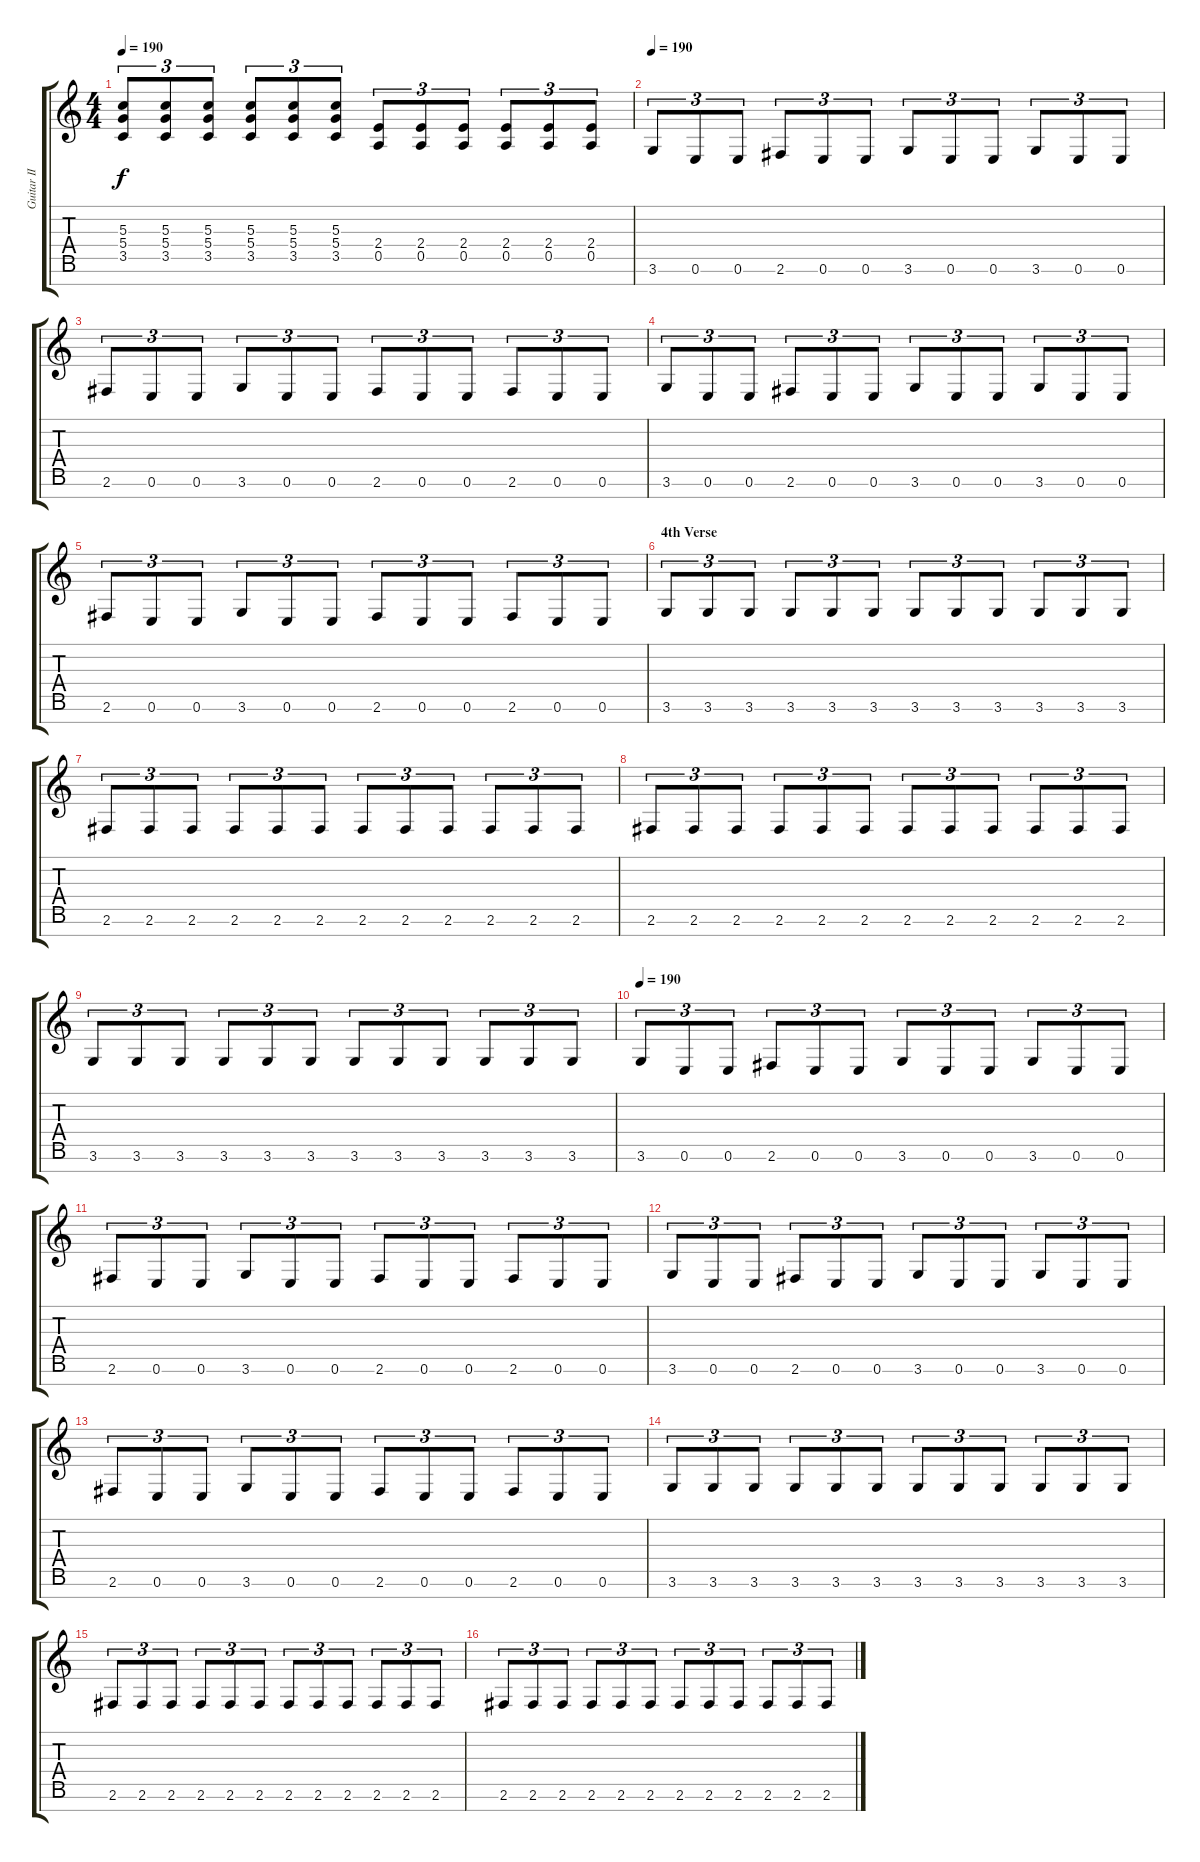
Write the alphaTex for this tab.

\track ("Guitar II" "Guitar II") {instrument distortionguitar}
\staff {score tabs}
\tuning (E4 B3 G3 D3 A2 E2 B1) {hide}
\ts (4 4)
\tempo 190
\clef g2
\ks c
(5.3 5.4 3.5).8{tu (3 2) dy f} (5.3 5.4 3.5).8{tu (3 2)} (5.3 5.4 3.5).8{tu (3 2)} (5.3 5.4 3.5).8{tu (3 2)} (5.3 5.4 3.5).8{tu (3 2)} (5.3 5.4 3.5).8{tu (3 2)} (2.4 0.5).8{tu (3 2)} (2.4 0.5).8{tu (3 2)} (2.4 0.5).8{tu (3 2)} (2.4 0.5).8{tu (3 2)} (2.4 0.5).8{tu (3 2)} (2.4 0.5).8{tu (3 2)} |
\tempo 190
3.6.8{tu (3 2)} 0.6.8{tu (3 2)} 0.6.8{tu (3 2)} 2.6.8{tu (3 2)} 0.6.8{tu (3 2)} 0.6.8{tu (3 2)} 3.6.8{tu (3 2)} 0.6.8{tu (3 2)} 0.6.8{tu (3 2)} 3.6.8{tu (3 2)} 0.6.8{tu (3 2)} 0.6.8{tu (3 2)} |
2.6.8{tu (3 2)} 0.6.8{tu (3 2)} 0.6.8{tu (3 2)} 3.6.8{tu (3 2)} 0.6.8{tu (3 2)} 0.6.8{tu (3 2)} 2.6.8{tu (3 2)} 0.6.8{tu (3 2)} 0.6.8{tu (3 2)} 2.6.8{tu (3 2)} 0.6.8{tu (3 2)} 0.6.8{tu (3 2)} |
3.6.8{tu (3 2)} 0.6.8{tu (3 2)} 0.6.8{tu (3 2)} 2.6.8{tu (3 2)} 0.6.8{tu (3 2)} 0.6.8{tu (3 2)} 3.6.8{tu (3 2)} 0.6.8{tu (3 2)} 0.6.8{tu (3 2)} 3.6.8{tu (3 2)} 0.6.8{tu (3 2)} 0.6.8{tu (3 2)} |
2.6.8{tu (3 2)} 0.6.8{tu (3 2)} 0.6.8{tu (3 2)} 3.6.8{tu (3 2)} 0.6.8{tu (3 2)} 0.6.8{tu (3 2)} 2.6.8{tu (3 2)} 0.6.8{tu (3 2)} 0.6.8{tu (3 2)} 2.6.8{tu (3 2)} 0.6.8{tu (3 2)} 0.6.8{tu (3 2)} |
\section ("" "4th Verse")
3.6.8{tu (3 2)} 3.6.8{tu (3 2)} 3.6.8{tu (3 2)} 3.6.8{tu (3 2)} 3.6.8{tu (3 2)} 3.6.8{tu (3 2)} 3.6.8{tu (3 2)} 3.6.8{tu (3 2)} 3.6.8{tu (3 2)} 3.6.8{tu (3 2)} 3.6.8{tu (3 2)} 3.6.8{tu (3 2)} |
2.6.8{tu (3 2)} 2.6.8{tu (3 2)} 2.6.8{tu (3 2)} 2.6.8{tu (3 2)} 2.6.8{tu (3 2)} 2.6.8{tu (3 2)} 2.6.8{tu (3 2)} 2.6.8{tu (3 2)} 2.6.8{tu (3 2)} 2.6.8{tu (3 2)} 2.6.8{tu (3 2)} 2.6.8{tu (3 2)} |
2.6.8{tu (3 2)} 2.6.8{tu (3 2)} 2.6.8{tu (3 2)} 2.6.8{tu (3 2)} 2.6.8{tu (3 2)} 2.6.8{tu (3 2)} 2.6.8{tu (3 2)} 2.6.8{tu (3 2)} 2.6.8{tu (3 2)} 2.6.8{tu (3 2)} 2.6.8{tu (3 2)} 2.6.8{tu (3 2)} |
3.6.8{tu (3 2)} 3.6.8{tu (3 2)} 3.6.8{tu (3 2)} 3.6.8{tu (3 2)} 3.6.8{tu (3 2)} 3.6.8{tu (3 2)} 3.6.8{tu (3 2)} 3.6.8{tu (3 2)} 3.6.8{tu (3 2)} 3.6.8{tu (3 2)} 3.6.8{tu (3 2)} 3.6.8{tu (3 2)} |
\tempo 190
3.6.8{tu (3 2)} 0.6.8{tu (3 2)} 0.6.8{tu (3 2)} 2.6.8{tu (3 2)} 0.6.8{tu (3 2)} 0.6.8{tu (3 2)} 3.6.8{tu (3 2)} 0.6.8{tu (3 2)} 0.6.8{tu (3 2)} 3.6.8{tu (3 2)} 0.6.8{tu (3 2)} 0.6.8{tu (3 2)} |
2.6.8{tu (3 2)} 0.6.8{tu (3 2)} 0.6.8{tu (3 2)} 3.6.8{tu (3 2)} 0.6.8{tu (3 2)} 0.6.8{tu (3 2)} 2.6.8{tu (3 2)} 0.6.8{tu (3 2)} 0.6.8{tu (3 2)} 2.6.8{tu (3 2)} 0.6.8{tu (3 2)} 0.6.8{tu (3 2)} |
3.6.8{tu (3 2)} 0.6.8{tu (3 2)} 0.6.8{tu (3 2)} 2.6.8{tu (3 2)} 0.6.8{tu (3 2)} 0.6.8{tu (3 2)} 3.6.8{tu (3 2)} 0.6.8{tu (3 2)} 0.6.8{tu (3 2)} 3.6.8{tu (3 2)} 0.6.8{tu (3 2)} 0.6.8{tu (3 2)} |
2.6.8{tu (3 2)} 0.6.8{tu (3 2)} 0.6.8{tu (3 2)} 3.6.8{tu (3 2)} 0.6.8{tu (3 2)} 0.6.8{tu (3 2)} 2.6.8{tu (3 2)} 0.6.8{tu (3 2)} 0.6.8{tu (3 2)} 2.6.8{tu (3 2)} 0.6.8{tu (3 2)} 0.6.8{tu (3 2)} |
3.6.8{tu (3 2)} 3.6.8{tu (3 2)} 3.6.8{tu (3 2)} 3.6.8{tu (3 2)} 3.6.8{tu (3 2)} 3.6.8{tu (3 2)} 3.6.8{tu (3 2)} 3.6.8{tu (3 2)} 3.6.8{tu (3 2)} 3.6.8{tu (3 2)} 3.6.8{tu (3 2)} 3.6.8{tu (3 2)} |
2.6.8{tu (3 2)} 2.6.8{tu (3 2)} 2.6.8{tu (3 2)} 2.6.8{tu (3 2)} 2.6.8{tu (3 2)} 2.6.8{tu (3 2)} 2.6.8{tu (3 2)} 2.6.8{tu (3 2)} 2.6.8{tu (3 2)} 2.6.8{tu (3 2)} 2.6.8{tu (3 2)} 2.6.8{tu (3 2)} |
2.6.8{tu (3 2)} 2.6.8{tu (3 2)} 2.6.8{tu (3 2)} 2.6.8{tu (3 2)} 2.6.8{tu (3 2)} 2.6.8{tu (3 2)} 2.6.8{tu (3 2)} 2.6.8{tu (3 2)} 2.6.8{tu (3 2)} 2.6.8{tu (3 2)} 2.6.8{tu (3 2)} 2.6.8{tu (3 2)}
